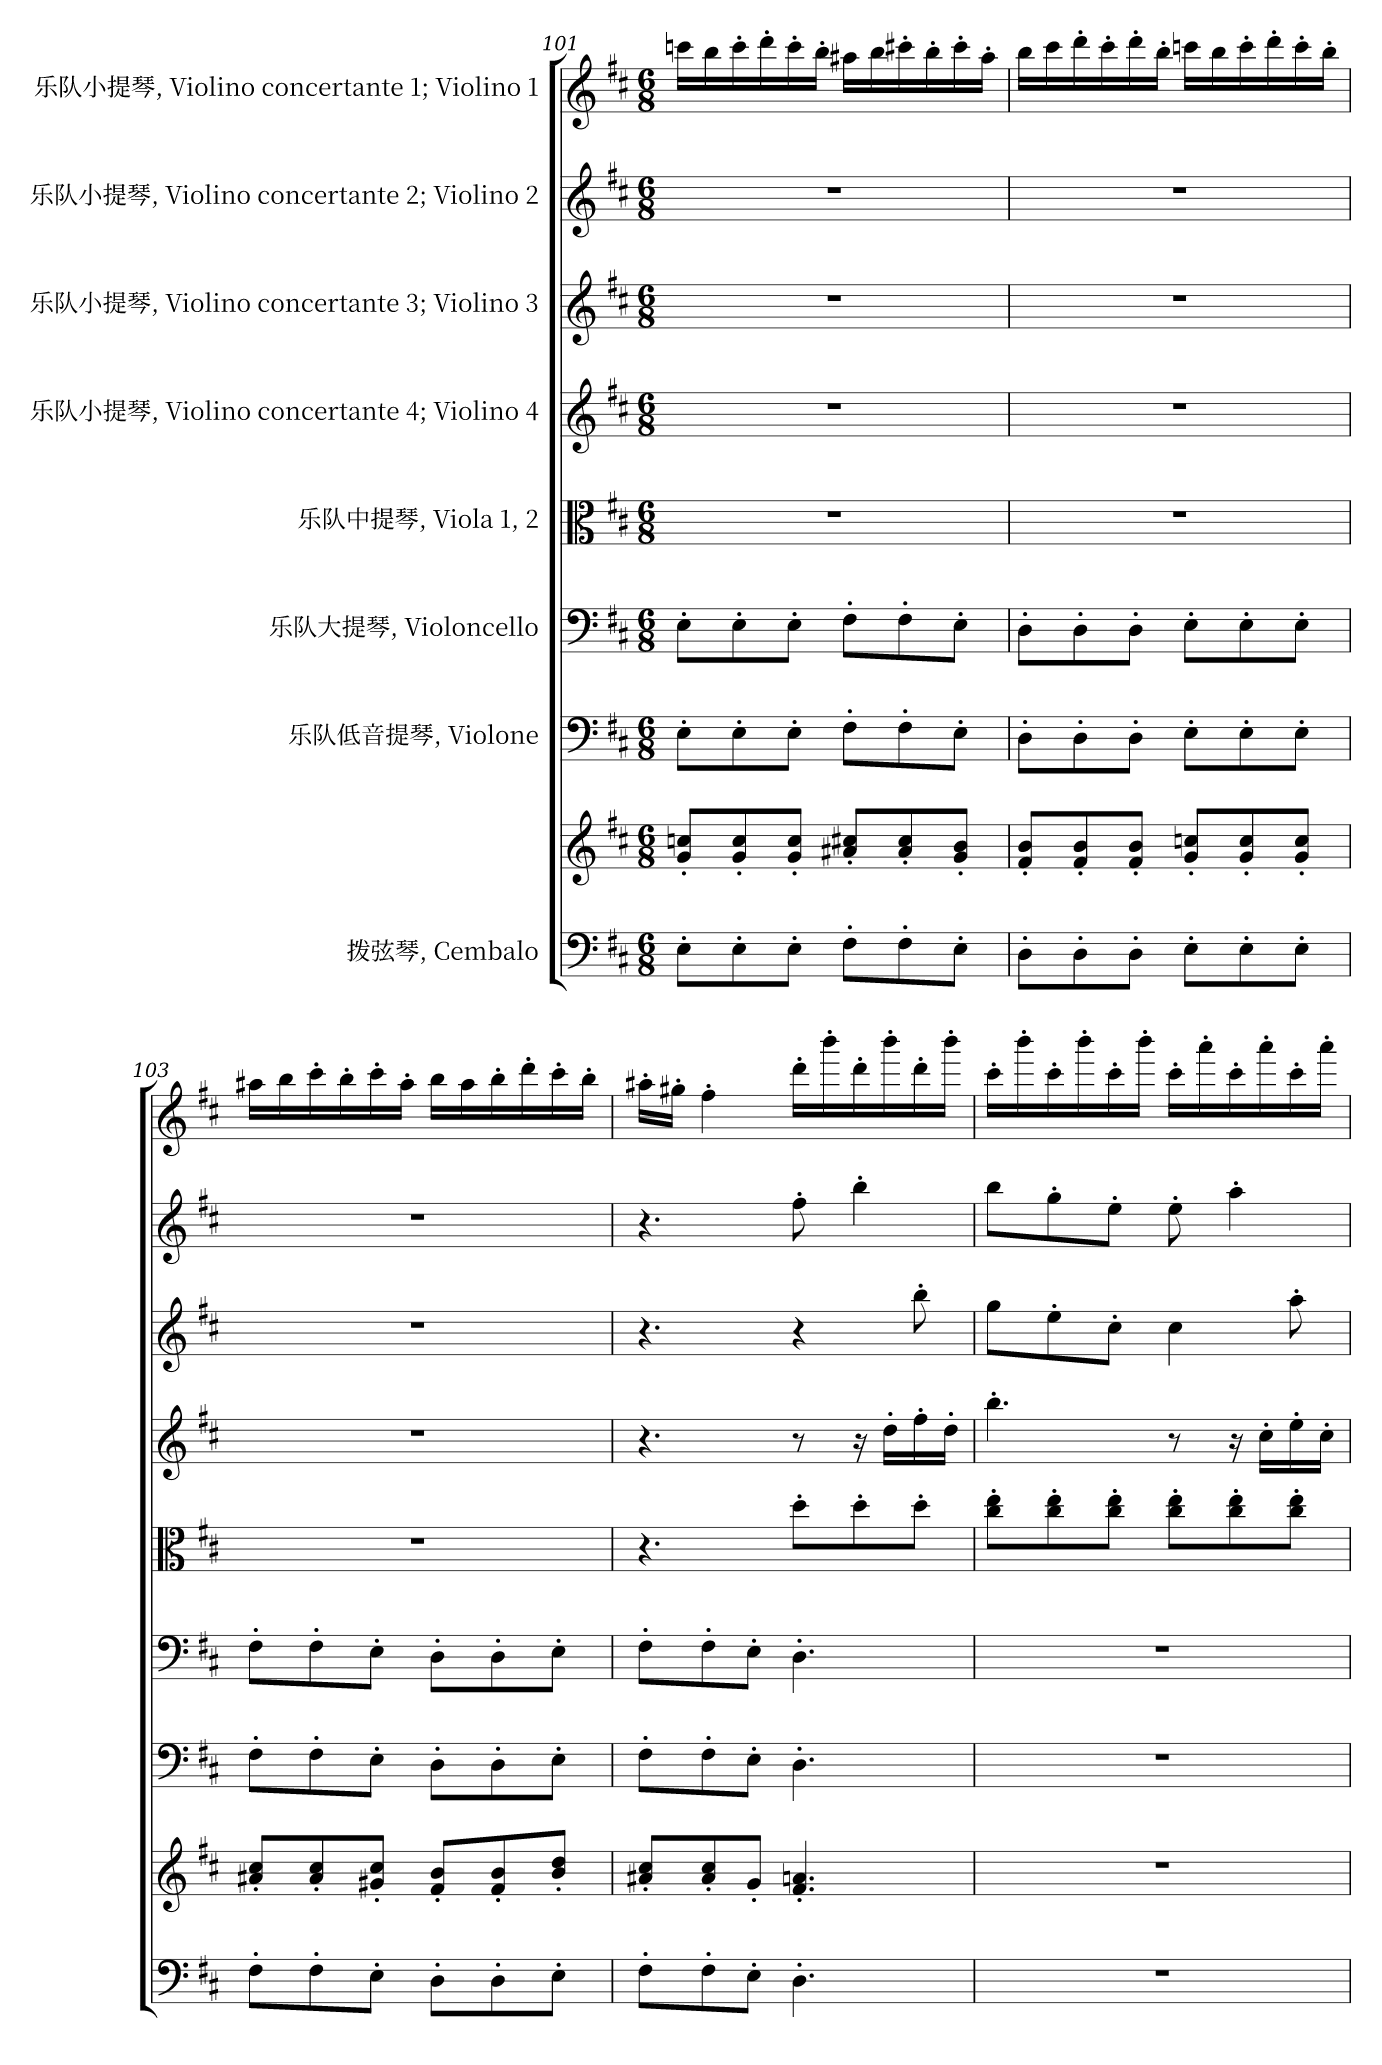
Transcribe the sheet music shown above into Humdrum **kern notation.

**kern	**kern	**kern	**kern	**kern	**kern	**kern	**kern	**kern
*part8	*part8	*part7	*part6	*part5	*part4	*part3	*part2	*part1
*staff9	*staff8	*staff7	*staff6	*staff5	*staff4	*staff3	*staff2	*staff1
*I"拨弦琴, Cembalo	*	*I"乐队低音提琴, Violone	*I"乐队大提琴, Violoncello	*I"乐队中提琴, Viola 1, 2	*I"乐队小提琴, Violino concertante 4; Violino 4	*I"乐队小提琴, Violino concertante 3; Violino 3	*I"乐队小提琴, Violino concertante 2; Violino 2	*I"乐队小提琴, Violino concertante 1; Violino 1
!!LO:PB:g=z
*clefF4	*clefG2	*clefF4	*clefF4	*clefC3	*clefG2	*clefG2	*clefG2	*clefG2
*	*	*ITrd7c12	*	*	*	*	*	*
*k[f#c#]	*k[f#c#]	*k[f#c#]	*k[f#c#]	*k[f#c#]	*k[f#c#]	*k[f#c#]	*k[f#c#]	*k[f#c#]
*M6/8	*M6/8	*M6/8	*M6/8	*M6/8	*M6/8	*M6/8	*M6/8	*M6/8
=101	=101	=101	=101	=101	=101	=101	=101	=101
8E'\L	8g/' 8ccn/'L	8EE'\L	8E'\L	2.r	2.r	2.r	2.r	16cccn\LL
.	.	.	.	.	.	.	.	16bb\
8E'\	8g/' 8cc/'	8EE'\	8E'\	.	.	.	.	16ccc'\
.	.	.	.	.	.	.	.	16ddd'\
8E'\J	8g/' 8cc/'J	8EE'\J	8E'\J	.	.	.	.	16ccc'\
.	.	.	.	.	.	.	.	16bb'\JJ
8F#'\L	8a#X/' 8cc#X/'L	8FF#'\L	8F#'\L	.	.	.	.	16aa#X\LL
.	.	.	.	.	.	.	.	16bb\
8F#'\	8a#/' 8cc#/'	8FF#'\	8F#'\	.	.	.	.	16ccc#X'\
.	.	.	.	.	.	.	.	16bb'\
8E'\J	8g/' 8b/'J	8EE'\J	8E'\J	.	.	.	.	16ccc#'\
.	.	.	.	.	.	.	.	16aa#'\JJ
=102	=102	=102	=102	=102	=102	=102	=102	=102
8D'\L	8f#/' 8b/'L	8DD'\L	8D'\L	2.r	2.r	2.r	2.r	16bb\LL
.	.	.	.	.	.	.	.	16ccc#\
8D'\	8f#/' 8b/'	8DD'\	8D'\	.	.	.	.	16ddd'\
.	.	.	.	.	.	.	.	16ccc#'\
8D'\J	8f#/' 8b/'J	8DD'\J	8D'\J	.	.	.	.	16ddd'\
.	.	.	.	.	.	.	.	16bb'\JJ
8E'\L	8g/' 8ccn/'L	8EE'\L	8E'\L	.	.	.	.	16cccn\LL
.	.	.	.	.	.	.	.	16bb\
8E'\	8g/' 8cc/'	8EE'\	8E'\	.	.	.	.	16ccc'\
.	.	.	.	.	.	.	.	16ddd'\
8E'\J	8g/' 8cc/'J	8EE'\J	8E'\J	.	.	.	.	16ccc'\
.	.	.	.	.	.	.	.	16bb'\JJ
!!LO:PB:g=z
=103	=103	=103	=103	=103	=103	=103	=103	=103
8F#'\L	8a#X/' 8cc#/'L	8FF#'\L	8F#'\L	2.r	2.r	2.r	2.r	16aa#X\LL
.	.	.	.	.	.	.	.	16bb\
8F#'\	8a#/' 8cc#/'	8FF#'\	8F#'\	.	.	.	.	16ccc#'\
.	.	.	.	.	.	.	.	16bb'\
8E'\J	8g#X/' 8cc#/'J	8EE'\J	8E'\J	.	.	.	.	16ccc#'\
.	.	.	.	.	.	.	.	16aa#'\JJ
8D'\L	8f#/' 8b/'L	8DD'\L	8D'\L	.	.	.	.	16bb\LL
.	.	.	.	.	.	.	.	16aa#\
8D'\	8f#/' 8b/'	8DD'\	8D'\	.	.	.	.	16bb'\
.	.	.	.	.	.	.	.	16ddd'\
8E'\J	8b/' 8dd/'J	8EE'\J	8E'\J	.	.	.	.	16ccc#'\
.	.	.	.	.	.	.	.	16bb'\JJ
=104	=104	=104	=104	=104	=104	=104	=104	=104
8F#'\L	8a#X/' 8cc#/'L	8FF#'\L	8F#'\L	4.r	4.r	4.r	4.r	16aa#X'\LL
.	.	.	.	.	.	.	.	16gg#X'\JJ
8F#'\	8a#/' 8cc#/'	8FF#'\	8F#'\	.	.	.	.	4ff#'\
8E'\J	8g'/J	8EE'\J	8E'\J	.	.	.	.	.
4.D'\	4.f#/' 4.an/'	4.DD'\	4.D'\	8dd'\L	8r	4r	8ff#'\	16ddd'\LL
.	.	.	.	.	.	.	.	16bbb'\
.	.	.	.	8dd'\	16r	.	4bb'\	16ddd'\
.	.	.	.	.	16dd'\LL	.	.	16bbb'\
.	.	.	.	8dd'\J	16ff#'\	8bb'\	.	16ddd'\
.	.	.	.	.	16dd'\JJ	.	.	16bbb'\JJ
!!LO:PB:g=z
=105	=105	=105	=105	=105	=105	=105	=105	=105
2.r	2.r	2.r	2.r	8cc#\' 8ee\'L	4.bb'\	8gg\L	8bb\L	16ccc#'\LL
.	.	.	.	.	.	.	.	16bbb'\
.	.	.	.	8cc#\' 8ee\'	.	8ee'\	8gg'\	16ccc#'\
.	.	.	.	.	.	.	.	16bbb'\
.	.	.	.	8cc#\' 8ee\'J	.	8cc#'\J	8ee'\J	16ccc#'\
.	.	.	.	.	.	.	.	16bbb'\JJ
.	.	.	.	8cc#\' 8ee\'L	8r	4cc#\	8ee'\	16ccc#'\LL
.	.	.	.	.	.	.	.	16aaa'\
.	.	.	.	8cc#\' 8ee\'	16r	.	4aa'\	16ccc#'\
.	.	.	.	.	16cc#'\LL	.	.	16aaa'\
.	.	.	.	8cc#\' 8ee\'J	16ee'\	8aa'\	.	16ccc#'\
.	.	.	.	.	16cc#'\JJ	.	.	16aaa'\JJ
=	=	=	=	=	=	=	=	=
*-	*-	*-	*-	*-	*-	*-	*-	*-
